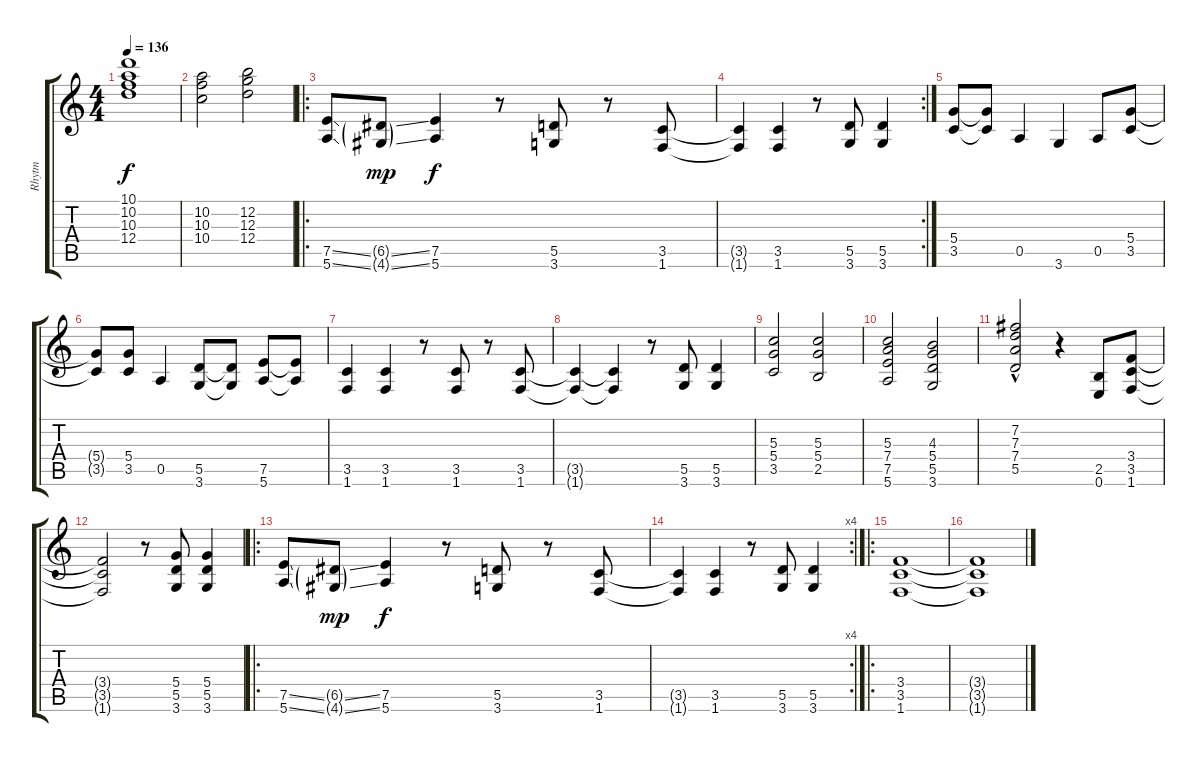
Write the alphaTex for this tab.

\track ("Rhytm" "Rhytm") {instrument overdrivenguitar}
\staff {score tabs}
\tuning (E4 B3 G3 D3 A2 E2) {hide}
\ts (4 4)
\tempo 136
\clef g2
\ks c
(10.1 10.2 10.3 12.4).1{dy f} |
(10.2 10.3 10.4).2 (12.2 12.3 12.4).2 |
\ro
(7.5{ss} 5.6{ss}).8{volume 13} (6.5{ss g} 4.6{ss g}).8{dy mp} (7.5 5.6).4{dy f} r.8 (5.5 3.6).8 r.8 (3.5 1.6).8 |
\rc 2
(3.5{t} 1.6{t}).4 (3.5 1.6).4 r.8 (5.5 3.6).8 (5.5 3.6).4 |
(5.4 3.5).8 (5.4{t} 3.5{t}).8 0.5.4 3.6.4 0.5.8 (5.4 3.5).8 |
(5.4{t} 3.5{t}).8 (5.4 3.5).8 0.5.4 (5.5 3.6).8 (5.5{t} 3.6{t}).8 (7.5 5.6).8 (7.5{t} 5.6{t}).8 |
(3.5 1.6).4 (3.5 1.6).4 r.8 (3.5 1.6).8 r.8 (3.5 1.6).8 |
(3.5{t} 1.6{t}).4 (3.5{t} 1.6{t}).4 r.8 (5.5 3.6).8 (5.5 3.6).4 |
(5.3 5.4 3.5).2 (5.3 5.4 2.5).2 |
(5.3 7.4 7.5 5.6).2 (4.3 5.4 5.5 3.6).2 |
(7.2{hac} 7.3 7.4 5.5).2 r.4 (2.5 0.6).8 (3.4 3.5 1.6).8 |
(3.4{t} 3.5{t} 1.6{t}).2 r.8 (5.4 5.5 3.6).8 (5.4 5.5 3.6).4 |
\ro
(7.5{ss} 5.6{ss}).8{volume 13} (6.5{ss g} 4.6{ss g}).8{dy mp} (7.5 5.6).4{dy f} r.8 (5.5 3.6).8 r.8 (3.5 1.6).8 |
\rc 4
(3.5{t} 1.6{t}).4 (3.5 1.6).4 r.8 (5.5 3.6).8 (5.5 3.6).4 |
\ro
(3.4 3.5 1.6).1{volume 7} |
(3.4{t} 3.5{t} 1.6{t}).1
